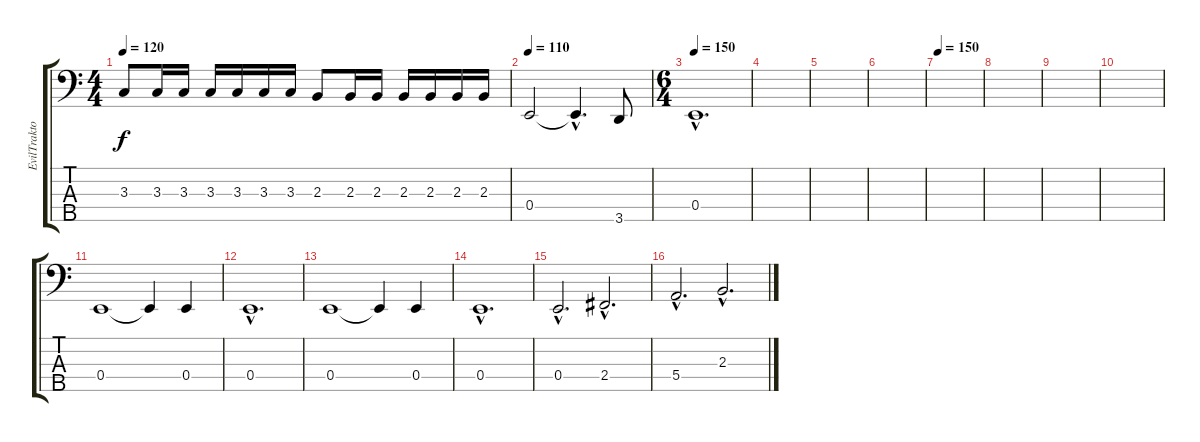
\track ("EvilTraktor" "EvilTrakto") {instrument electricbassfinger}
\staff {score tabs}
\tuning (G2 D2 A1 E1 B0) {hide}
\ts (4 4)
\tempo 120
\clef f4
\ks c
3.3.8{dy f} 3.3.16 3.3.16 3.3.16 3.3.16 3.3.16 3.3.16 2.3.8 2.3.16 2.3.16 2.3.16 2.3.16 2.3.16 2.3.16 |
\tempo 110
0.4.2 0.4{hac t}.4{d} 3.5.8 |
\ts (6 4)
\tempo 150
0.4{hac}.1{d} |
|
|
|
\tempo 150
|
|
|
|
0.4.1 0.4{t}.4 0.4.4 |
0.4{hac}.1{d} |
0.4.1 0.4{t}.4 0.4.4 |
0.4{hac}.1{d} |
0.4{hac}.2{d} 2.4{hac}.2{d} |
5.4{hac}.2{d} 2.3{hac}.2{d}
